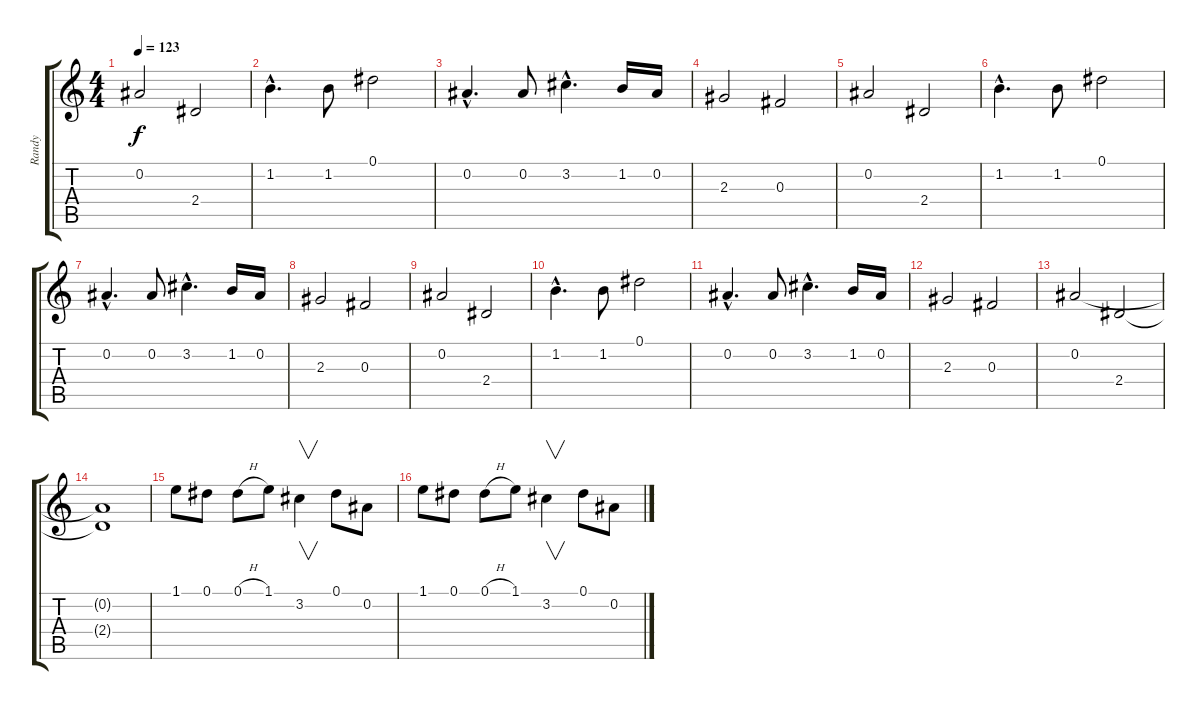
\track ("Randy" "Randy") {instrument acousticguitarsteel}
\staff {score tabs}
\tuning (Eb4 Bb3 Gb3 Db3 Ab2 Eb2) {hide}
\ts (4 4)
\tempo 123
\clef g2
\ks c
0.2.2{dy f} 2.4.2 |
1.2{hac}.4{d} 1.2.8 0.1.2 |
0.2{hac}.4{d} 0.2.8 3.2{hac}.4{d} 1.2.16 0.2.16 |
2.3.2 0.3.2 |
0.2.2 2.4.2 |
1.2{hac}.4{d} 1.2.8 0.1.2 |
0.2{hac}.4{d} 0.2.8 3.2{hac}.4{d} 1.2.16 0.2.16 |
2.3.2 0.3.2 |
0.2.2 2.4.2 |
1.2{hac}.4{d} 1.2.8 0.1.2 |
0.2{hac}.4{d} 0.2.8 3.2{hac}.4{d} 1.2.16 0.2.16 |
2.3.2 0.3.2 |
0.2.2 2.4.2 |
(0.2{t} 2.4{t}).1 |
1.1.8 0.1.8 0.1{h}.8 1.1.8 3.2.4{v} 0.1.8 0.2.8 |
1.1.8 0.1.8 0.1{h}.8 1.1.8 3.2.4{v} 0.1.8 0.2.8
